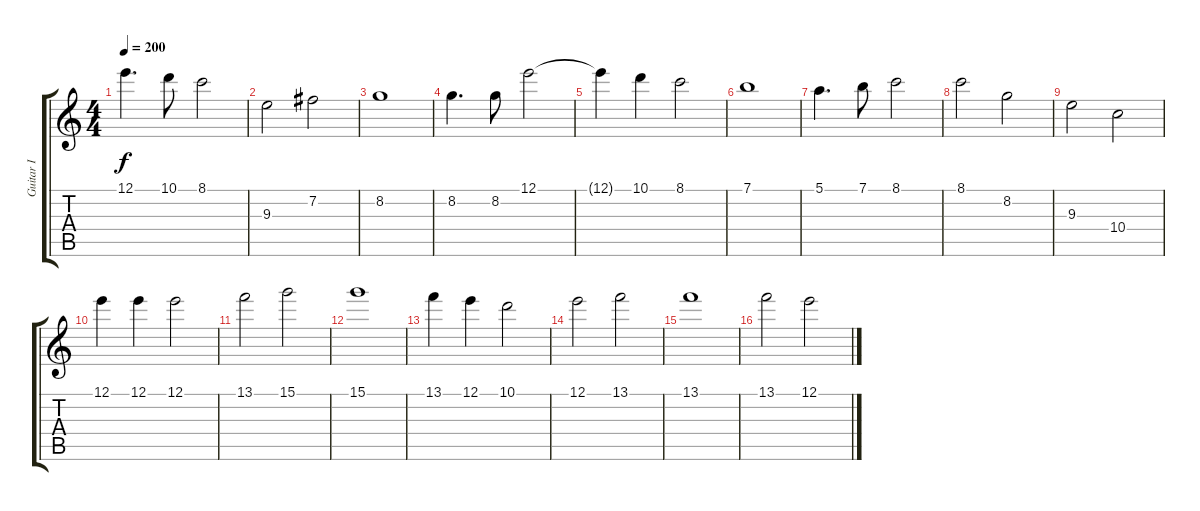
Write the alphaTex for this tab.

\track ("Guitar I" "Guitar I") {instrument electricguitarjazz}
\staff {score tabs}
\tuning (E4 B3 G3 D3 A2 E2) {hide}
\ts (4 4)
\tempo 200
\clef g2
\ks c
12.1.4{d dy f} 10.1.8 8.1.2 |
9.3.2 7.2.2 |
8.2.1 |
8.2.4{d} 8.2.8 12.1.2 |
12.1{t}.4 10.1.4 8.1.2 |
7.1.1 |
5.1.4{d} 7.1.8 8.1.2 |
8.1.2 8.2.2 |
9.3.2 10.4.2 |
12.1.4 12.1.4 12.1.2 |
13.1.2 15.1.2 |
15.1.1 |
13.1.4 12.1.4 10.1.2 |
12.1.2 13.1.2 |
13.1.1 |
13.1.2 12.1.2
